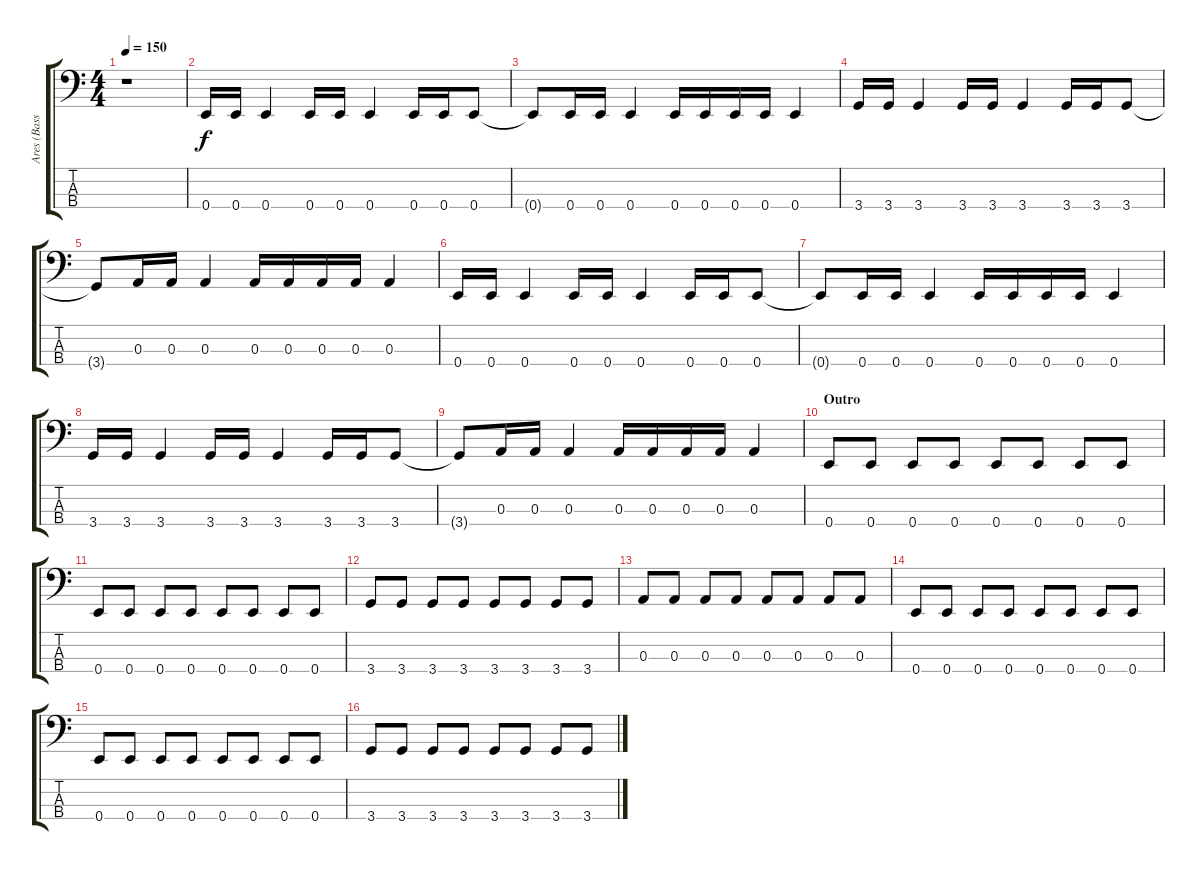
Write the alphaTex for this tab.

\track ("Ares (Bass Guitar)" "Ares (Bass") {instrument electricbassfinger}
\staff {score tabs}
\tuning (G2 D2 A1 E1) {hide}
\ts (4 4)
\tempo 150
\clef f4
\ks c
r.1{dy f} |
0.4.16 0.4.16 0.4.4 0.4.16 0.4.16 0.4.4 0.4.16 0.4.16 0.4.8 |
0.4{t}.8 0.4.16 0.4.16 0.4.4 0.4.16 0.4.16 0.4.16 0.4.16 0.4.4 |
3.4.16 3.4.16 3.4.4 3.4.16 3.4.16 3.4.4 3.4.16 3.4.16 3.4.8 |
3.4{t}.8 0.3.16 0.3.16 0.3.4 0.3.16 0.3.16 0.3.16 0.3.16 0.3.4 |
0.4.16 0.4.16 0.4.4 0.4.16 0.4.16 0.4.4 0.4.16 0.4.16 0.4.8 |
0.4{t}.8 0.4.16 0.4.16 0.4.4 0.4.16 0.4.16 0.4.16 0.4.16 0.4.4 |
3.4.16 3.4.16 3.4.4 3.4.16 3.4.16 3.4.4 3.4.16 3.4.16 3.4.8 |
3.4{t}.8 0.3.16 0.3.16 0.3.4 0.3.16 0.3.16 0.3.16 0.3.16 0.3.4 |
\section ("" "Outro")
0.4.8 0.4.8 0.4.8 0.4.8 0.4.8 0.4.8 0.4.8 0.4.8 |
0.4.8 0.4.8 0.4.8 0.4.8 0.4.8 0.4.8 0.4.8 0.4.8 |
3.4.8 3.4.8 3.4.8 3.4.8 3.4.8 3.4.8 3.4.8 3.4.8 |
0.3.8 0.3.8 0.3.8 0.3.8 0.3.8 0.3.8 0.3.8 0.3.8 |
0.4.8 0.4.8 0.4.8 0.4.8 0.4.8 0.4.8 0.4.8 0.4.8 |
0.4.8 0.4.8 0.4.8 0.4.8 0.4.8 0.4.8 0.4.8 0.4.8 |
3.4.8 3.4.8 3.4.8 3.4.8 3.4.8 3.4.8 3.4.8 3.4.8
